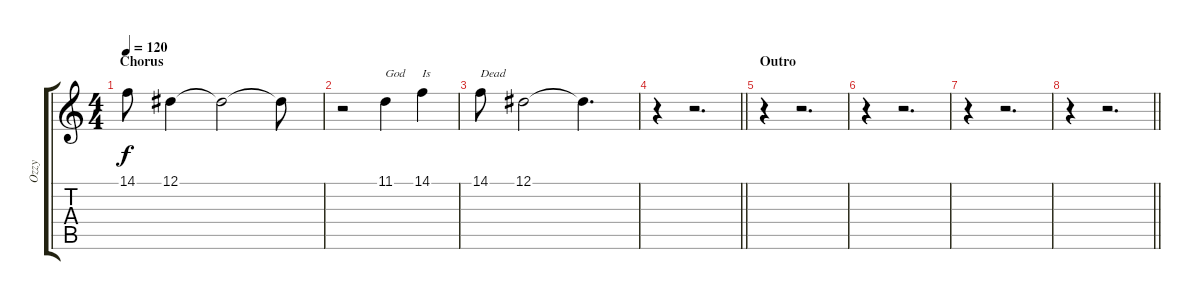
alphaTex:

\track ("Ozzy" "Ozzy") {instrument harmonica}
\staff {score tabs}
\tuning (Eb4 Bb3 Gb3 Db3 Ab2 Eb2) {hide}
\ts (4 4)
\section ("" "Chorus")
\tempo 120
\clef g2
\ks c
14.1.8{dy f} 12.1.4 12.1{t}.2 12.1{t}.8 |
r.2 11.1.4{txt "God"} 14.1.4{txt "Is"} |
14.1.8{txt "Dead"} 12.1.2 12.1{t}.4{d} |
\barLineRight lightlight
r.4 r.2{d} |
\section ("" "Outro")
r.4 r.2{d} |
r.4 r.2{d} |
r.4 r.2{d} |
\barLineRight lightlight
r.4 r.2{d}
